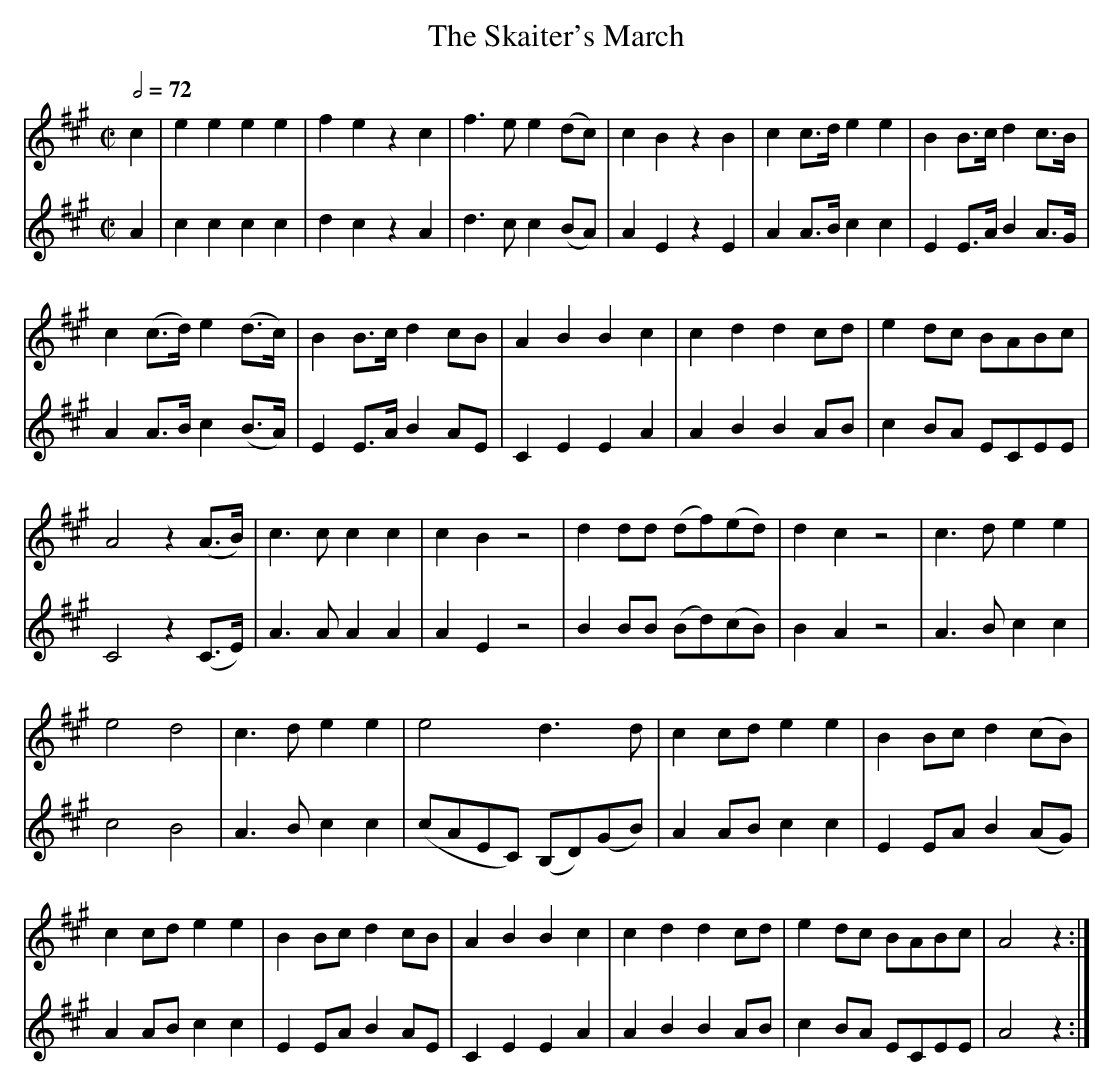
X:1
T:The Skaiter's March
M:C|
L:1/4
Q:1/2=72
V:1
V:2
K:A
V:1 c|ee ee|fe zc|f>e e(d/c/)|cB zB|cc/>d/ ee|BB/>c/ dc/>B/|
V:2 A|cc cc|dc zA|d>c c(B/A/)|AE zE|AA/>B/ cc|EE/>A/ BA/>G/|
V:1 c(c/>d/) e(d/>c/)|BB/>c/ dc/B/|AB Bc|cd dc/d/|ed/c/ B/A/B/c/|
V:2 A A/>B/  c(B/>A/)|EE/>A/ BA/E/|CE EA|AB BA/B/|cB/A/ E/C/E/E/|
V:1 A2 z (A/>B/)|c>c cc|cB z2|dd/d/ (d/f/)(e/d/)|dc z2|c>dee|
V:2 C2 z (C/>E/)|A>A AA|AE z2|BB/B/ (B/d/)(c/B/)|BA z2|A>Bcc|
V:1 e2d2|c>d ee| e2         d>d         |cc/d/ ee|BB/c/ d(c/B/)|
V:2 c2B2|A>B cc|(c/A/E/C/) (B,/D/)(G/B/)|AA/B/ cc|EE/A/ B(A/G/)|
V:1 cc/d/ ee|BB/c/d c/B/|AB Bc|cd dc/d/|ed/c/ B/A/B/c/|A2 z:|
V:2 AA/B/ cc|EE/A/B A/E/|CE EA|AB BA/B/|cB/A/ E/C/E/E/|A2 z:|
